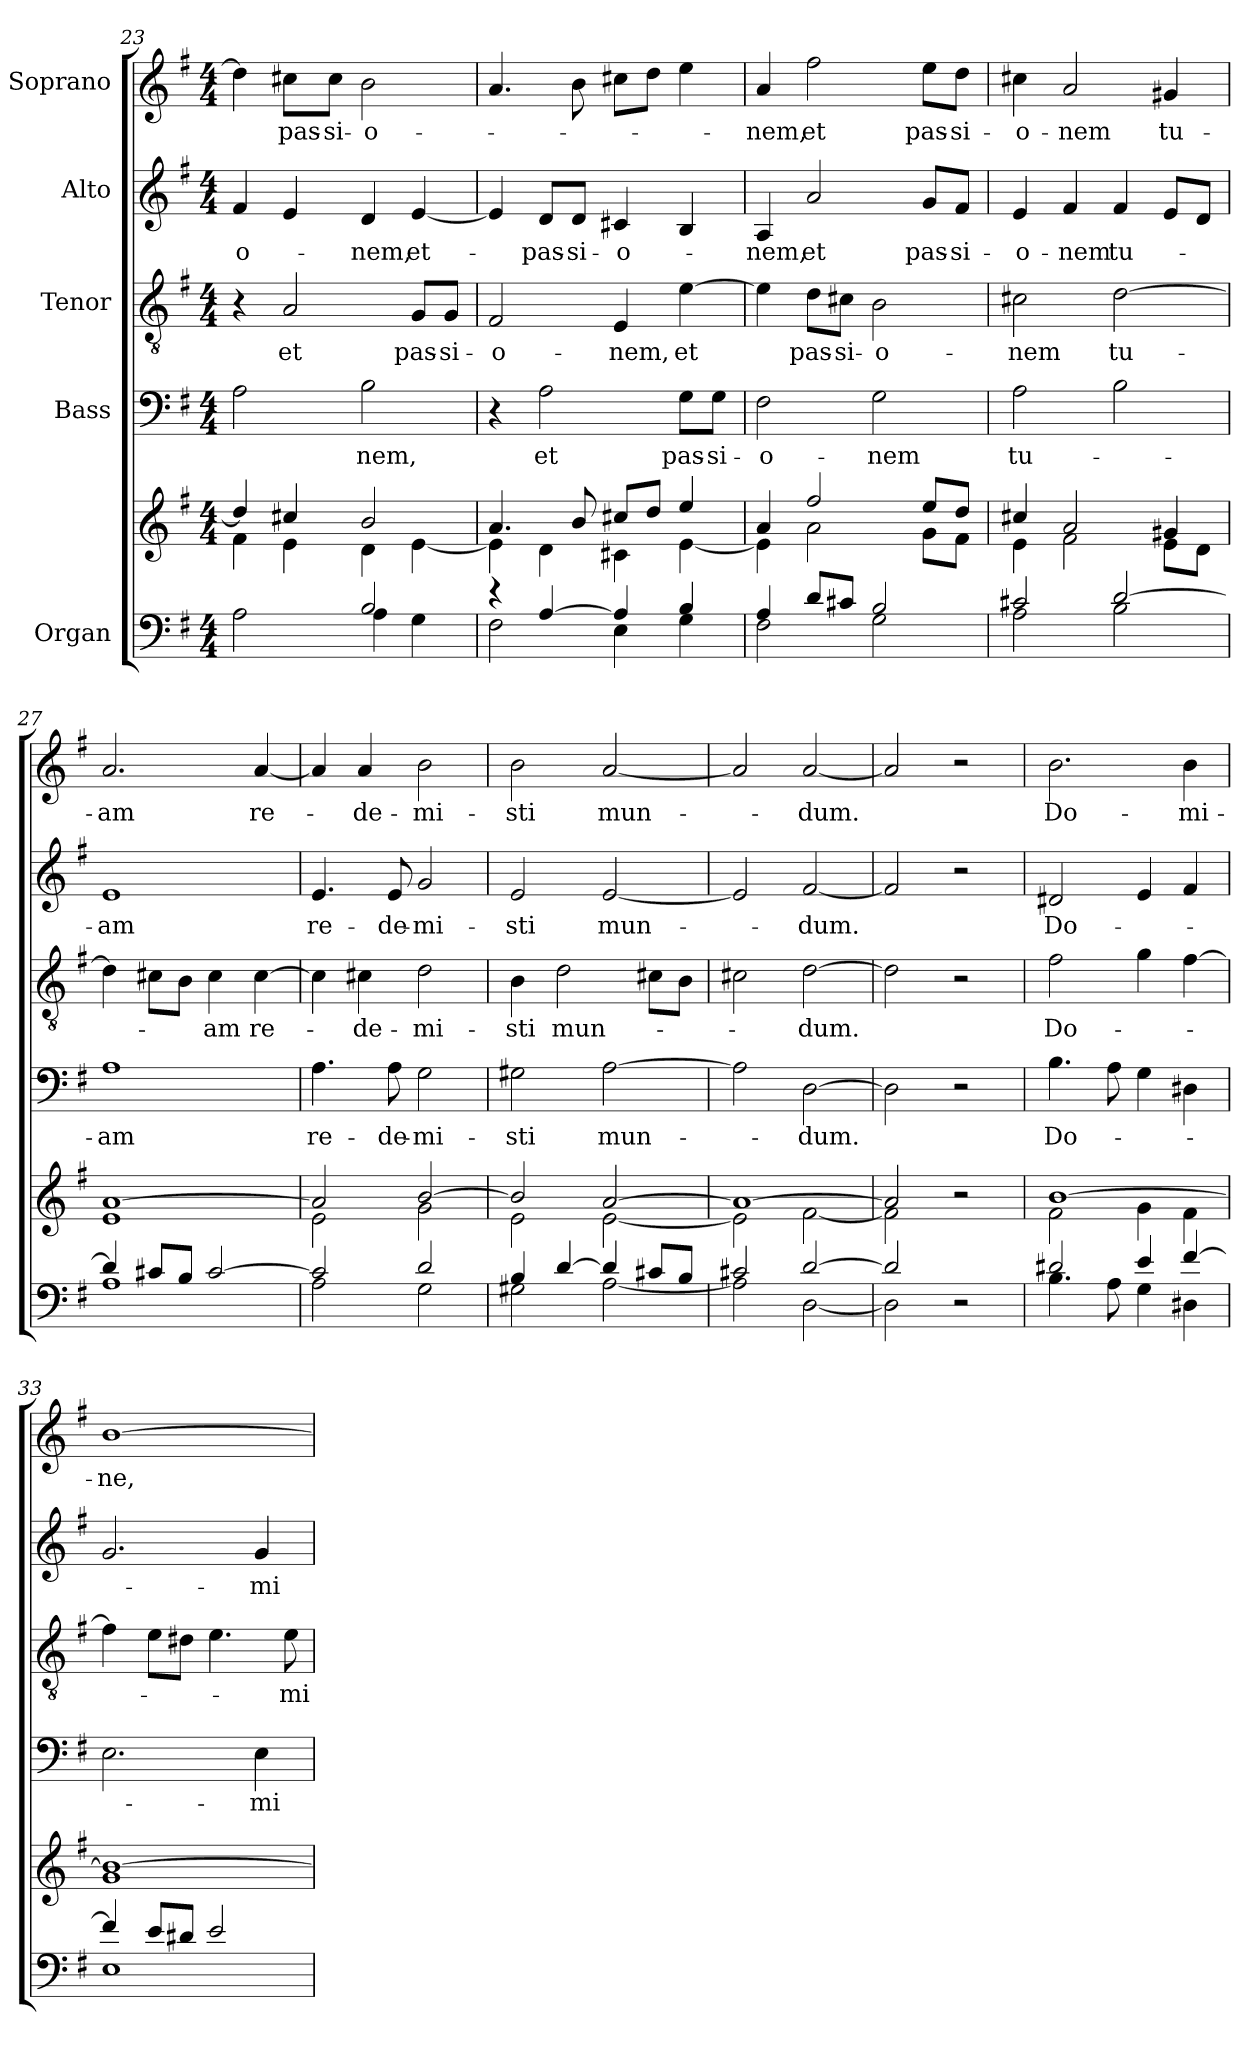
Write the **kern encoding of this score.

**kern	**kern	**kern	**text	**kern	**text	**kern	**text	**kern	**text
*part5	*part5	*part4	*part4	*part3	*part3	*part2	*part2	*part1	*part1
*staff6	*staff5	*staff4	*staff4	*staff3	*staff3	*staff2	*staff2	*staff1	*staff1
*I"Organ	*	*I"Bass	*	*I"Tenor	*	*I"Alto	*	*I"Soprano	*
*clefF4	*clefG2	*clefF4	*	*clefGv2	*	*clefG2	*	*clefG2	*
*k[f#]	*k[f#]	*k[f#]	*	*k[f#]	*	*k[f#]	*	*k[f#]	*
*G:	*G:	*G:	*	*G:	*	*G:	*	*G:	*
*M4/4	*M4/4	*M4/4	*	*M4/4	*	*M4/4	*	*M4/4	*
=23	=23	=23	=23	=23	=23	=23	=23	=23	=23
*^	*^	*	*	*	*	*	*	*	*
!	!	!	!	!	!	!	!	!	!LO:LY:b:cj	!	!
2ryy	2A\	4dd/]	4f#\	2A\	.	4r	.	4f#/	-o-	4dd\]	.
!	!	!	!	!	!	!	!LO:LY:b:cj	!	!	!	!LO:LY:b
.	.	4cc#X/	4e\	.	.	2A/	et	4e/	.	8cc#X\L	pas-
!	!	!	!	!	!	!	!	!	!	!	!LO:LY:b:cj
.	.	.	.	.	.	.	.	.	.	8cc#\J	-si-
!	!	!	!	!	!LO:LY:b:cj	!	!	!	!LO:LY:b:cj	!	!LO:LY:b:rj
2B/	4A\	2b/	4d\	2B\	-nem,	.	.	4d/	-nem,	2b\	-o-
!	!	!	!	!	!	!	!LO:LY:b:cj	!	!LO:LY:b:cj	!	!
.	4G\	.	[<4e\	.	.	8G/L	pas-	[<4e/	et-	.	.
!	!	!	!	!	!	!	!LO:LY:b:rj	!	!	!	!
.	.	.	.	.	.	8G/J	-si-	.	.	.	.
=24	=24	=24	=24	=24	=24	=24	=24	=24	=24	=24	=24
!	!	!	!	!	!	!	!LO:LY:b:cj	!	!	!	!
4re	2F#\	4.a/	4e\]	4r	.	2F#/	-o-	4e/]	.	4.a/	.
!	!	!	!	!	!LO:LY:b:cj	!	!	!	!LO:LY:b:cj	!	!
[>4A/	.	.	4d\	2A\	et	.	.	8d/L	-pas-	.	.
!	!	!	!	!	!	!	!	!	!LO:LY:b:rj	!	!
.	.	8b/	.	.	.	.	.	8d/J	-si-	8b\	.
!	!	!	!	!	!	!	!LO:LY:b:cj	!	!LO:LY:b:cj	!	!
4A/]	4E\	8cc#X/L	4c#X\	.	.	4E/	-nem,	4c#X/	-o-	8cc#X\L	.
.	.	8dd/J	.	.	.	.	.	.	.	8dd\J	.
!	!	!	!	!	!LO:LY:b:cj	!	!LO:LY:b:cj	!	!	!	!
4B/	4G\	4ee/	[<4e\	8G\L	pas-	[>4e\	et	4B/	.	4ee\	.
!	!	!	!	!	!LO:LY:b:rj	!	!	!	!	!	!
.	.	.	.	8G\J	-si-	.	.	.	.	.	.
=25	=25	=25	=25	=25	=25	=25	=25	=25	=25	=25	=25
!	!	!	!	!	!LO:LY:b:cj	!	!	!	!LO:LY:b:cj	!	!LO:LY:b:cj
4A/	2F#\	4a/	4e\]	2F#\	-o-	4e\]	.	4A/	-nem,	4a/	-nem,
!	!	!	!	!	!	!	!LO:LY:b	!	!LO:LY:b:cj	!	!LO:LY:b:cj
8d/L	.	2ff#/	2a\	.	.	8d\L	pas-	2a/	et	2ff#\	et
!	!	!	!	!	!	!	!LO:LY:b:cj	!	!	!	!
8c#X/J	.	.	.	.	.	8c#X\J	-si-	.	.	.	.
!	!	!	!	!	!LO:LY:b:cj	!	!LO:LY:b:rj	!	!	!	!
2B/	2G\	.	.	2G\	-nem	2B\	-o-	.	.	.	.
!	!	!	!	!	!	!	!	!	!LO:LY:b	!	!LO:LY:b
.	.	8ee/L	8g\L	.	.	.	.	8g/L	pas-	8ee\L	pas-
!	!	!	!	!	!	!	!	!	!LO:LY:b:rj	!	!LO:LY:b:rj
.	.	8dd/J	8f#\J	.	.	.	.	8f#/J	-si-	8dd\J	-si-
!!LO:LB:g=z
=26	=26	=26	=26	=26	=26	=26	=26	=26	=26	=26	=26
!	!	!	!	!	!LO:LY:b:cj	!	!LO:LY:b:cj	!	!LO:LY:b:cj	!	!LO:LY:b:cj
2c#X/	2A\	4cc#X/	4e\	2A\	tu-	2c#X\	-nem	4e/	-o-	4cc#X\	-o-
!	!	!	!	!	!	!	!	!	!LO:LY:b:rj	!	!LO:LY:b:rj
.	.	2a/	2f#\	.	.	.	.	4f#/	-nem	2a/	-nem
!	!	!	!	!	!	!	!LO:LY:b:cj	!	!LO:LY:b:cj	!	!
[>2d/	2B\	.	.	2B\	.	[>2d\	tu-	4f#/	tu-	.	.
!	!	!	!	!	!	!	!	!	!	!	!LO:LY:b:cj
.	.	4g#X/	8e\L	.	.	.	.	8e/L	.	4g#X/	tu-
.	.	.	8d\J	.	.	.	.	8d/J	.	.	.
=27	=27	=27	=27	=27	=27	=27	=27	=27	=27	=27	=27
!	!	!	!	!	!LO:LY:b:cj	!	!	!	!LO:LY:b:cj	!	!LO:LY:b:cj
*	*	*v	*v	*	*	*	*	*	*	*	*
4d/]	1A	1e [>1a	1A	-am	4d\]	.	1e	-am	2.a/	-am
8c#X/L	.	.	.	.	8c#X\L	.	.	.	.	.
8B/J	.	.	.	.	8B\J	.	.	.	.	.
!	!	!	!	!	!	!LO:LY:b:cj	!	!	!	!
[>2c#/	.	.	.	.	4c#\	-am	.	.	.	.
!	!	!	!	!	!	!LO:LY:b:cj	!	!	!	!LO:LY:b:cj
.	.	.	.	.	[>4c#\	re-	.	.	[<4a/	re-
=28	=28	=28	=28	=28	=28	=28	=28	=28	=28	=28
*	*	*^	*	*	*	*	*	*	*	*
!	!	!	!	!	!LO:LY:b:cj	!	!	!	!LO:LY:b:cj	!	!
2c#/]	2A\	2a/]	2e\	4.A\	re-	4c#\]	.	4.e/	re-	4a/]	.
!	!	!	!	!	!	!	!LO:LY:b:cj	!	!	!	!LO:LY:b:cj
.	.	.	.	.	.	4c#X\	-de-	.	.	4a/	-de-
!	!	!	!	!	!LO:LY:b	!	!	!	!LO:LY:b	!	!
.	.	.	.	8A\	-de-	.	.	8e/	-de-	.	.
!	!	!	!	!	!LO:LY:b:rj	!	!LO:LY:b:cj	!	!LO:LY:b:rj	!	!LO:LY:b:cj
2d/	2G\	[>2b/	2g\	2G\	-mi-	2d\	-mi-	2g/	-mi-	2b\	-mi-
=29	=29	=29	=29	=29	=29	=29	=29	=29	=29	=29	=29
!	!	!	!	!	!LO:LY:b:cj	!	!LO:LY:b:cj	!	!LO:LY:b:cj	!	!LO:LY:b:cj
4B/	2G#X\	2b/]	2e\	2G#X\	-sti	4B\	-sti	2e/	-sti	2b\	-sti
!	!	!	!	!	!	!	!LO:LY:b	!	!	!	!
[>4d/	.	.	.	.	.	2d\	mun-	.	.	.	.
!	!	!	!	!	!LO:LY:b:cj	!	!	!	!LO:LY:b:cj	!	!LO:LY:b:cj
4d/]	[<2A\	[>2a/	[<2e\	[>2A\	mun-	.	.	[<2e/	mun-	[<2a/	mun-
8c#X/L	.	.	.	.	.	8c#X\L	.	.	.	.	.
8B/J	.	.	.	.	.	8B\J	.	.	.	.	.
=30	=30	=30	=30	=30	=30	=30	=30	=30	=30	=30	=30
2c#X/	2A\]	1a_>	2e\]	2A\]	.	2c#X\	.	2e/]	.	2a/]	.
!	!	!	!	!	!LO:LY:b	!	!LO:LY:b	!	!LO:LY:b	!	!LO:LY:b
[>2d/	[<2D\	.	[<2f#\	[>2D\	-dum.	[>2d\	-dum.	[<2f#/	-dum.	[<2a/	-dum.
=31	=31	=31	=31	=31	=31	=31	=31	=31	=31	=31	=31
2d/]	2D\]	2a/]	2f#\]	2D\]	.	2d\]	.	2f#/]	.	2a/]	.
2r	2ryy	2r	2ryy	2r	.	2r	.	2r	.	2r	.
!!LO:PB:g=z
=32	=32	=32	=32	=32	=32	=32	=32	=32	=32	=32	=32
!	!	!	!	!	!LO:LY:b:cj	!	!LO:LY:b:cj	!	!LO:LY:b:cj	!	!LO:LY:b:cj
2d#X/	4.B\	[>1b	2f#\	4.B\	Do-	2f#\	Do-	2d#X/	Do-	2.b\	Do-
.	8A\	.	.	8A\	.	.	.	.	.	.	.
4e/	4G\	.	4g\	4G\	.	4g\	.	4e/	.	.	.
!	!	!	!	!	!	!	!	!	!	!	!LO:LY:b:cj
[>4f#/	4D#X\	.	4f#\	4D#X\	.	[>4f#\	.	4f#/	.	4b\	-mi-
=33	=33	=33	=33	=33	=33	=33	=33	=33	=33	=33	=33
!	!	!	!	!	!	!	!	!	!	!	!LO:LY:b:cj
*	*	*v	*v	*	*	*	*	*	*	*	*
4f#/]	1E	1g 1b_>	2.E\	.	4f#\]	.	2.g/	.	[>1b	-ne,
8e/L	.	.	.	.	8e\L	.	.	.	.	.
8d#X/J	.	.	.	.	8d#X\J	.	.	.	.	.
2e/	.	.	.	.	4.e\	.	.	.	.	.
!	!	!	!	!LO:LY:b:cj	!	!	!	!LO:LY:b:cj	!	!
.	.	.	4E\	-mi-	.	.	4g/	-mi-	.	.
!	!	!	!	!	!	!LO:LY:b:cj	!	!	!	!
.	.	.	.	.	8e\	-mi-	.	.	.	.
*v	*v	*	*	*	*	*	*	*	*	*
=	=	=	=	=	=	=	=	=	=
*-	*-	*-	*-	*-	*-	*-	*-	*-	*-
